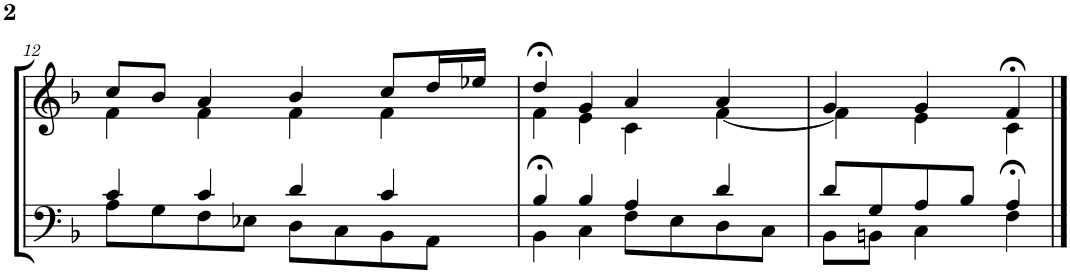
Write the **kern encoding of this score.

**kern	**kern
*part2	*part1
*staff2	*staff1
*I"Tenor/Baß	*I"Sopran/Alt
!!LO:PB:g=z
*clefF4	*clefG2
*k[b-]	*k[b-]
*M4/4	*M4/4
=12	=12
*^	*^
4c/	8A\L	8cc/L	4f\
.	8G\	8b-/J	.
4c/	8F\	4a/	4f\
.	8E-X\J	.	.
4d/	8D\L	4b-/	4f\
.	8C\	.	.
4c/	8BB-\	8cc/L	4f\
.	8AA\J	16dd/L	.
.	.	16ee-X/JJ	.
=13	=13	=13	=13
4B-/	4BB->\	4dd>/	4f\
4B-/	4C\	4g/	4e\
4A/	8F\L	4a/	4c\
.	8E\	.	.
4d/	8D\	4a/	[4f\
.	8C\J	.	.
=14	=14	=14	=14
8d/L	8BB-\L	4g/	4f\]
8G/	8BBn\J	.	.
8A/	4C\	4g/	4e\
8B-/J	.	.	.
4A/	4F>\	4f>/	4c\
*v	*v	*	*
*	*v	*v
==	==
*-	*-
